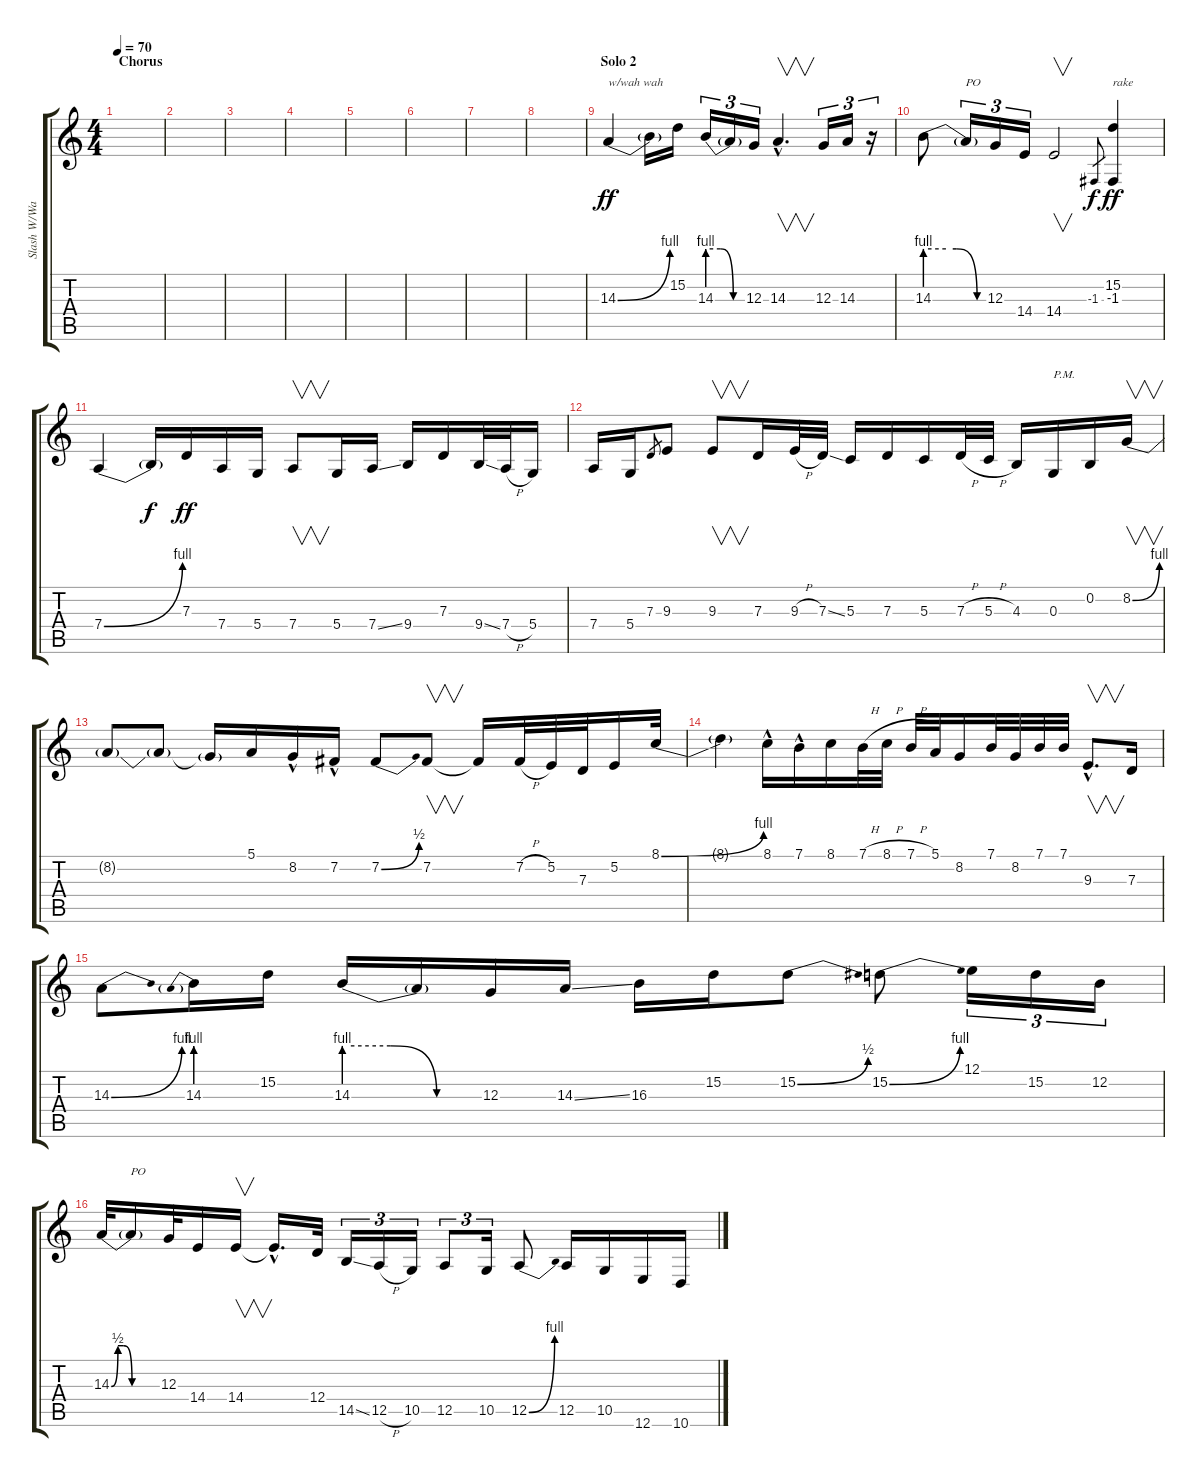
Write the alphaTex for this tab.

\track ("Slash W/Wah" "Slash W/Wa") {instrument lead4chiff}
\staff {score tabs}
\tuning (E4 B3 G3 D3 A2 E2) {hide}
\ts (4 4)
\section ("" "Chorus")
\tempo 70
\clef g2
\ks c
|
|
|
|
|
|
|
|
\section ("" "Solo 2")
14.3{be (bend 0 0 60 4)}.4{txt "w/wah wah" dy ff instrument lead4chiff} 14.3{t}.16 15.2.16 14.3{be (custom 0 4 20 4 40 0 60 0)}.16{tu (3 2)} 14.3{t}.16{tu (3 2)} 12.3.16{tu (3 2)} 14.3{hac}.4{v d} 12.3.16{tu (3 2)} 14.3.16{tu (3 2)} r.16{tu (3 2)} |
14.3{be (custom 0 4 20 4 30 4 50 0 60 0)}.8 14.3{t}.16{tu (3 2) txt "PO"} 12.3.16{tu (3 2)} 14.4.16{tu (3 2)} 14.4.2{v} -1.3.8{gr dy f} (15.2 -1.3).4{txt "rake" dy ff} |
7.4{be (bend 0 0 60 4)}.4 7.4{t}.16{dy f} 7.3.16{dy ff} 7.4.16 5.4.16 7.4.8{v} 5.4.16 7.4{ss}.16 9.4.16 7.3.16 9.4{ss}.32 7.4{h}.32 5.4.16 |
7.4.16 5.4.16 7.3.8{gr} 9.3.8 9.3.8{v} 7.3.16 9.3{h}.32 7.3{ss}.32 5.3.16 7.3.16 5.3.16 7.3{h}.32 5.3{h}.32 4.3.16 0.3.16{txt "P.M."} 0.2.16 8.2{be (bend 0 0 60 4)}.16{v} |
8.2{t}.8 8.2{t}.8 8.2{t}.16 5.1.16 8.2{hac}.16 7.2{hac}.16 7.2{be (bend 0 0 60 2)}.8 7.2.8{v} 7.2{t}.16 7.2{h}.32 5.2.32 7.3.32 5.2.16 8.1{be (bend 0 0 60 4)}.32 |
8.1{t}.4 8.1{hac}.16 7.1{hac}.16 8.1.16 7.1{h}.32 8.1{h}.32 7.1{h}.32 5.1.32 8.2.16 7.1.32 8.2.32 7.1.32 7.1.32 9.3{hac}.8{v d} 7.3.16 |
14.3{be (bend 0 0 60 4)}.8 14.3{be (prebend 0 4 60 4)}.16 15.2.16 14.3{be (custom 0 4 20 4 40 0 60 0)}.16 14.3{t}.16 12.3.16 14.3{ss}.16 16.3.16 15.2.16 15.2{be (bend 0 0 60 2)}.8 15.2{be (bend 0 0 60 4)}.8 12.1.16{tu (3 2)} 15.2.16{tu (3 2)} 12.2.16{tu (3 2)} |
14.3{be (custom 0 0 8 2 15 2 25 0 45 0 60 0)}.32 14.3{t}.16{txt "PO"} 12.3.32 14.4.16 14.4.16{v} 14.4{hac t}.16{d} 12.4.32 14.5{ss}.16{tu (3 2)} 12.5{h}.16{tu (3 2)} 10.5.16{tu (3 2)} 12.5.8{tu (3 2)} 10.5.16{tu (3 2)} 12.5{be (bend 0 0 60 4)}.8 12.5.16 10.5.16 12.6.16 10.6.16
